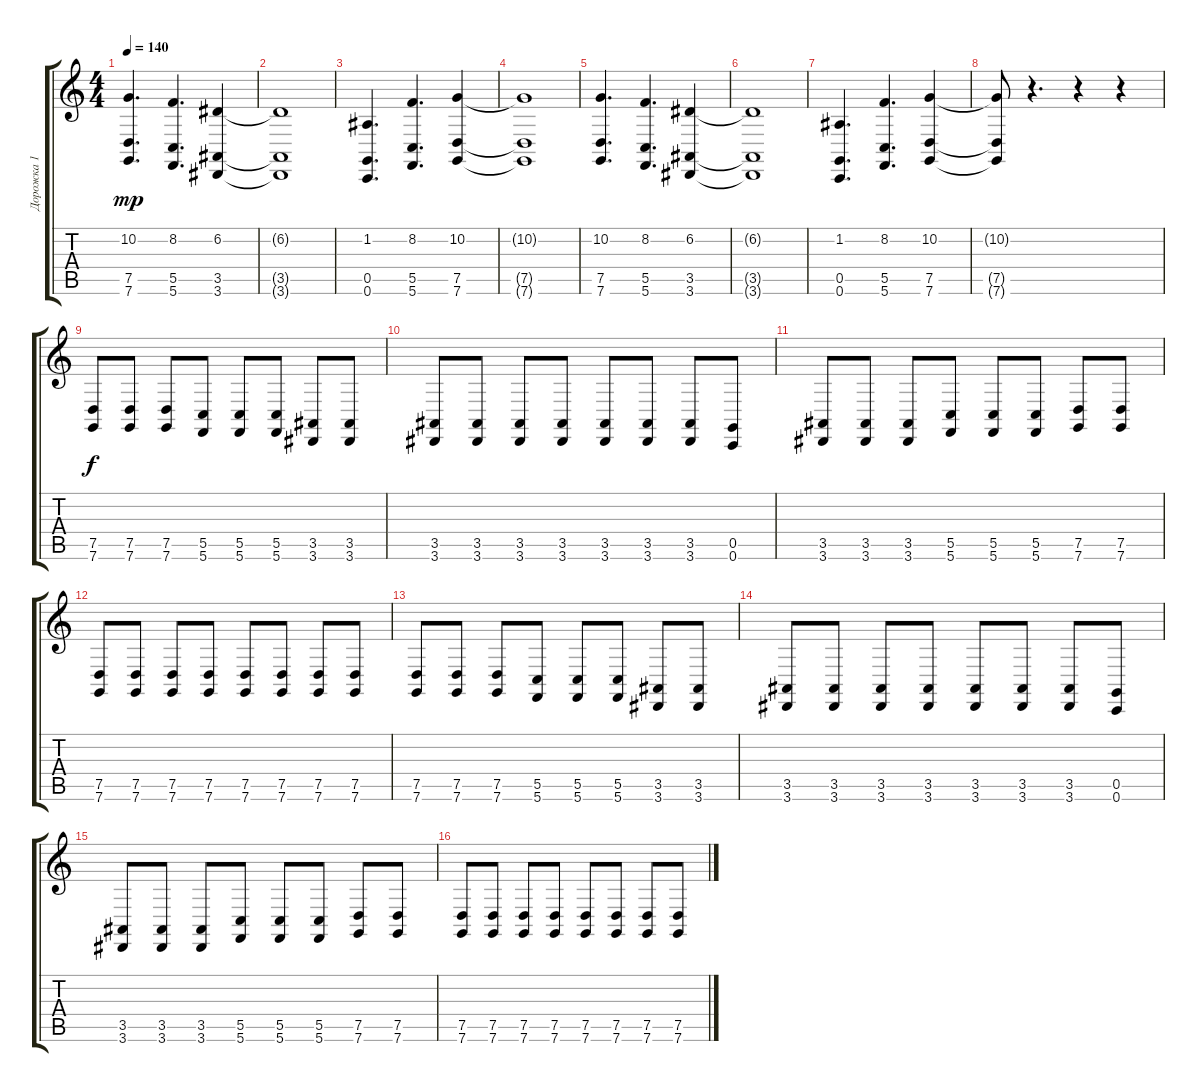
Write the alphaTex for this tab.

\track ("Дорожка 1" "Дорожка 1") {instrument lead2sawtooth}
\staff {score tabs}
\tuning (D4 A3 F3 C3 G2 C2) {hide}
\ts (4 4)
\tempo 140
\clef g2
\ks c
(10.2 7.5 7.6).4{d dy mp instrument lead2sawtooth} (8.2 5.5 5.6).4{d} (6.2 3.5 3.6).4 |
(6.2{t} 3.5{t} 3.6{t}).1 |
(1.2 0.5 0.6).4{d} (8.2 5.5 5.6).4{d} (10.2 7.5 7.6).4 |
(10.2{t} 7.5{t} 7.6{t}).1 |
(10.2 7.5 7.6).4{d} (8.2 5.5 5.6).4{d} (6.2 3.5 3.6).4 |
(6.2{t} 3.5{t} 3.6{t}).1 |
(1.2 0.5 0.6).4{d} (8.2 5.5 5.6).4{d} (10.2 7.5 7.6).4 |
(10.2{t} 7.5{t} 7.6{t}).8 r.4{d} r.4 r.4 |
(7.5 7.6).8{dy f instrument distortionguitar} (7.5 7.6).8 (7.5 7.6).8 (5.5 5.6).8 (5.5 5.6).8 (5.5 5.6).8 (3.5 3.6).8 (3.5 3.6).8 |
(3.5 3.6).8 (3.5 3.6).8 (3.5 3.6).8 (3.5 3.6).8 (3.5 3.6).8 (3.5 3.6).8 (3.5 3.6).8 (0.5 0.6).8 |
(3.5 3.6).8 (3.5 3.6).8 (3.5 3.6).8 (5.5 5.6).8 (5.5 5.6).8 (5.5 5.6).8 (7.5 7.6).8 (7.5 7.6).8 |
(7.5 7.6).8 (7.5 7.6).8 (7.5 7.6).8 (7.5 7.6).8 (7.5 7.6).8 (7.5 7.6).8 (7.5 7.6).8 (7.5 7.6).8 |
(7.5 7.6).8 (7.5 7.6).8 (7.5 7.6).8 (5.5 5.6).8 (5.5 5.6).8 (5.5 5.6).8 (3.5 3.6).8 (3.5 3.6).8 |
(3.5 3.6).8 (3.5 3.6).8 (3.5 3.6).8 (3.5 3.6).8 (3.5 3.6).8 (3.5 3.6).8 (3.5 3.6).8 (0.5 0.6).8 |
(3.5 3.6).8 (3.5 3.6).8 (3.5 3.6).8 (5.5 5.6).8 (5.5 5.6).8 (5.5 5.6).8 (7.5 7.6).8 (7.5 7.6).8 |
(7.5 7.6).8 (7.5 7.6).8 (7.5 7.6).8 (7.5 7.6).8 (7.5 7.6).8 (7.5 7.6).8 (7.5 7.6).8 (7.5 7.6).8
